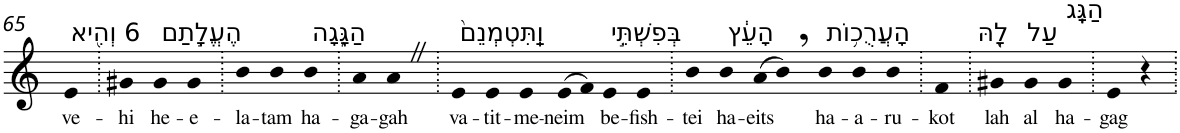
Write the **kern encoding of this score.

**kern	**text
*part1	*part1
*staff1	*staff1
*I"Piano	*
*I'Pno	*
!!LO:PB:g=z
*clefG2	*
*k[]	*
=65	=65
!LO:TX:a:t=6 וְהִ֖יא	!
!	!LO:LY:b
4e	ve-
=66.	=66.
!	!LO:LY:b
4g#X	-hi
!LO:TX:a:t=הֶעֱלָ֣תַם	!
!	!LO:LY:b
4g#	he-
!	!LO:LY:b
4g#	-e-
=67.	=67.
!	!LO:LY:b
4b	-la-
!	!LO:LY:b
4b	-tam
!LO:TX:a:t=הַגָּ֑גָה	!
!	!LO:LY:b
4b	ha-
=68.	=68.
!	!LO:LY:b
4a	-ga-
!	!LO:LY:b
4aZ	-gah
=69.	=69.
!LO:TX:a:t=וַֽתִּטְמְנֵם֙	!
!	!LO:LY:b
4e	va-
!	!LO:LY:b
4e	-tit-
!	!LO:LY:b
4e	-me-
!	!LO:LY:b
(>8e	-neim
8f)	.
!LO:TX:a:t=בְּפִשְׁתֵּ֣י	!
!	!LO:LY:b
4e	be-
!	!LO:LY:b
4e	-fish-
=70.	=70.
!	!LO:LY:b
4b	-tei
!LO:TX:a:t=הָעֵ֔ץ	!
!	!LO:LY:b
4b	ha-
!	!LO:LY:b
(>8a	-eits
8b,)	.
!LO:TX:a:t=הָעֲרֻכ֥וֹת	!
!	!LO:LY:b
4b	ha-
!	!LO:LY:b
4b	-a-
!	!LO:LY:b
4b	-ru-
=71.	=71.
!	!LO:LY:b
4f	-kot
=72.	=72.
!LO:TX:a:t=לָ֖הּ	!
!	!LO:LY:b
4g#X	lah
!LO:TX:a:t=עַל	!
!	!LO:LY:b
4g#	al
!LO:TX:a:t=הַגָּֽג	!
!	!LO:LY:b
4g#	ha-
=73.	=73.
!	!LO:LY:b
4e	-gag
4r	.
=.	=.
*-	*-
